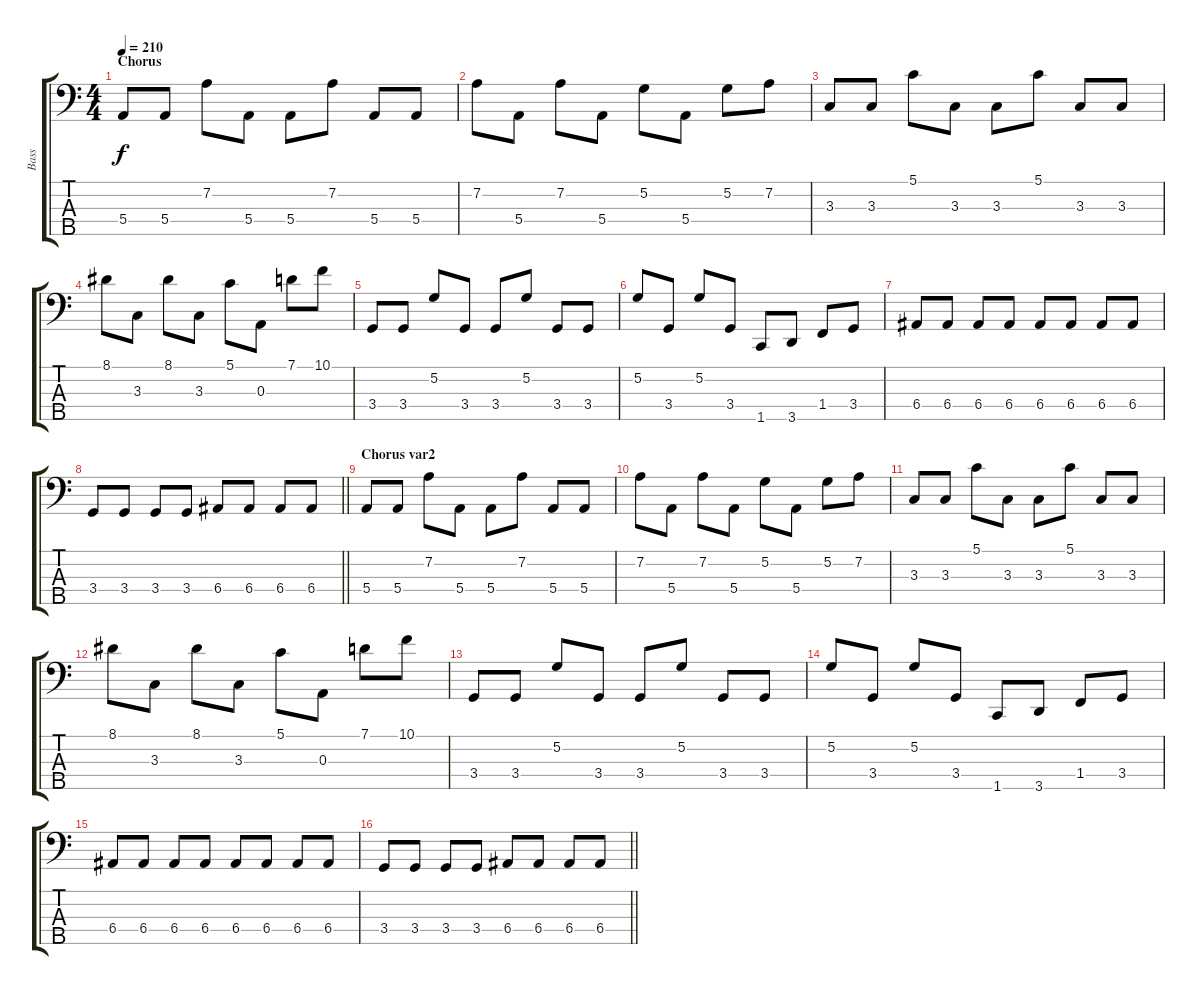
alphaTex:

\track ("Bass" "Bass") {instrument electricbasspick}
\staff {score tabs}
\tuning (G2 D2 A1 E1 B0) {hide}
\ts (4 4)
\section ("" "Chorus")
\tempo 210
\clef f4
\ks c
5.4.8{dy f} 5.4.8 7.2.8 5.4.8 5.4.8 7.2.8 5.4.8 5.4.8 |
7.2.8 5.4.8 7.2.8 5.4.8 5.2.8 5.4.8 5.2.8 7.2.8 |
3.3.8 3.3.8 5.1.8 3.3.8 3.3.8 5.1.8 3.3.8 3.3.8 |
8.1.8 3.3.8 8.1.8 3.3.8 5.1.8 0.3.8 7.1.8 10.1.8 |
3.4.8 3.4.8 5.2.8 3.4.8 3.4.8 5.2.8 3.4.8 3.4.8 |
5.2.8 3.4.8 5.2.8 3.4.8 1.5.8 3.5.8 1.4.8 3.4.8 |
6.4.8 6.4.8 6.4.8 6.4.8 6.4.8 6.4.8 6.4.8 6.4.8 |
\barLineRight lightlight
3.4.8 3.4.8 3.4.8 3.4.8 6.4.8 6.4.8 6.4.8 6.4.8 |
\section ("" "Chorus var2")
5.4.8 5.4.8 7.2.8 5.4.8 5.4.8 7.2.8 5.4.8 5.4.8 |
7.2.8 5.4.8 7.2.8 5.4.8 5.2.8 5.4.8 5.2.8 7.2.8 |
3.3.8 3.3.8 5.1.8 3.3.8 3.3.8 5.1.8 3.3.8 3.3.8 |
8.1.8 3.3.8 8.1.8 3.3.8 5.1.8 0.3.8 7.1.8 10.1.8 |
3.4.8 3.4.8 5.2.8 3.4.8 3.4.8 5.2.8 3.4.8 3.4.8 |
5.2.8 3.4.8 5.2.8 3.4.8 1.5.8 3.5.8 1.4.8 3.4.8 |
6.4.8 6.4.8 6.4.8 6.4.8 6.4.8 6.4.8 6.4.8 6.4.8 |
\barLineRight lightlight
3.4.8 3.4.8 3.4.8 3.4.8 6.4.8 6.4.8 6.4.8 6.4.8
